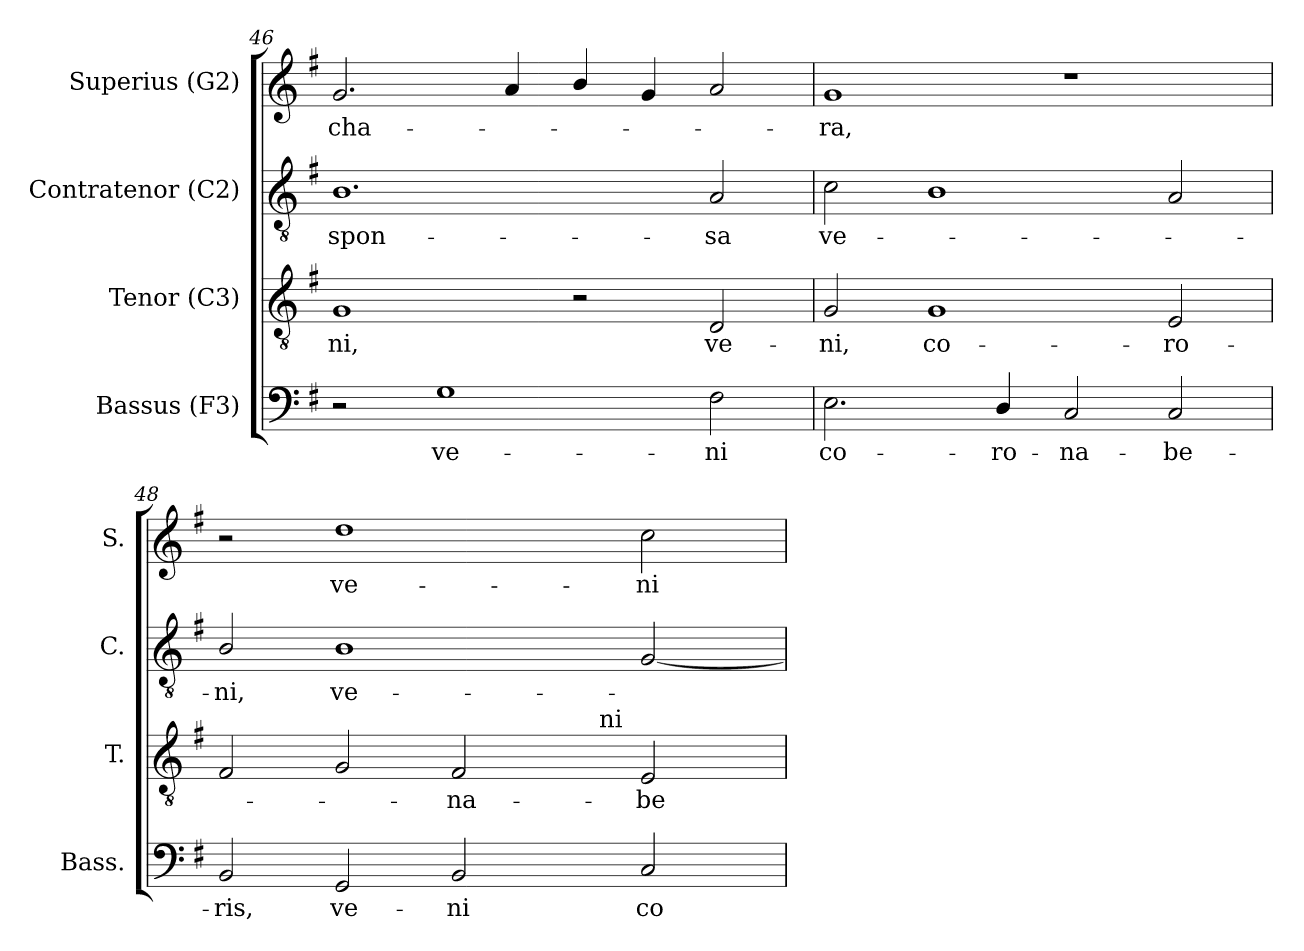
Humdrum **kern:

**kern	**text	**kern	**text	**kern	**text	**kern	**text
*part4	*part4	*part3	*part3	*part2	*part2	*part1	*part1
*staff4	*staff4	*staff3	*staff3	*staff2	*staff2	*staff1	*staff1
*I"Bassus (F3)	*	*I"Tenor (C3)	*	*I"Contratenor (C2)	*	*I"Superius (G2)	*
*I'Bass.	*	*I'T.	*	*I'C.	*	*I'S.	*
*clefF4	*	*clefGv2	*	*clefGv2	*	*clefG2	*
*k[f#]	*	*k[f#]	*	*k[f#]	*	*k[f#]	*
*G:	*	*G:	*	*G:	*	*G:	*
=46	=46	=46	=46	=46	=46	=46	=46
!	!	!	!LO:LY:b:cj	!	!LO:LY:b:cj	!	!LO:LY:b
2r	.	1G	-ni,	1.B	spon-	2.g/	cha-
!	!LO:LY:b:cj	!	!	!	!	!	!
1G	ve-	.	.	.	.	.	.
.	.	.	.	.	.	4a/	.
.	.	2r	.	.	.	4b/	.
.	.	.	.	.	.	4g/	.
!	!LO:LY:b:cj	!	!LO:LY:b:cj	!	!LO:LY:b:cj	!	!
2F#\	-ni	2D/	ve-	2A/	-sa	2a/	.
=47	=47	=47	=47	=47	=47	=47	=47
!	!LO:LY:b:cj	!	!LO:LY:b:cj	!	!LO:LY:b:cj	!	!LO:LY:b:cj
2.E\	co-	2G/	-ni,	2c\	ve-	1g	-ra,
!	!	!	!LO:LY:b:cj	!	!	!	!
.	.	1G	co-	1B	.	.	.
!	!LO:LY:b:cj	!	!	!	!	!	!
4D/	-ro-	.	.	.	.	.	.
!	!LO:LY:b:cj	!	!	!	!	!	!
2C/	-na-	.	.	.	.	1r	.
!	!LO:LY:b:cj	!	!LO:LY:b:cj	!	!	!	!
2C/	-be-	2E/	-ro-	2A/	.	.	.
=48	=48	=48	=48	=48	=48	=48	=48
!	!LO:LY:b:cj	!	!	!	!LO:LY:b:cj	!	!
*	*	*^	*	*	*	*	*
2BB/	-ris,	2F#/	1ryy	.	2B/	-ni,	2r	.
!	!LO:LY:b:cj	!	!	!	!	!LO:LY:b:cj	!	!LO:LY:b:cj
2GG/	ve-	2G/	.	.	1B	ve-	1dd	ve-
!	!LO:LY:b:cj	!	!	!LO:LY:b:cj	!	!	!	!
2BB/	-ni	2F#/	4ryy	-na-	.	.	.	.
.	.	.	8ryy	.	.	.	.	.
.	.	.	32ryy	.	.	.	.	.
!	!	!	!LO:TX:a:t=ni	!	!	!	!	!
.	.	.	2ryy	.	.	.	.	.
!	!LO:LY:b:cj	!	!	!LO:LY:b:cj	!	!	!	!LO:LY:b:cj
2C/	co-	2E/	.	-be-	[>2G/	.	2cc\	-ni
.	.	.	16.ryy	.	.	.	.	.
*	*	*v	*v	*	*	*	*	*
=	=	=	=	=	=	=	=
*-	*-	*-	*-	*-	*-	*-	*-
